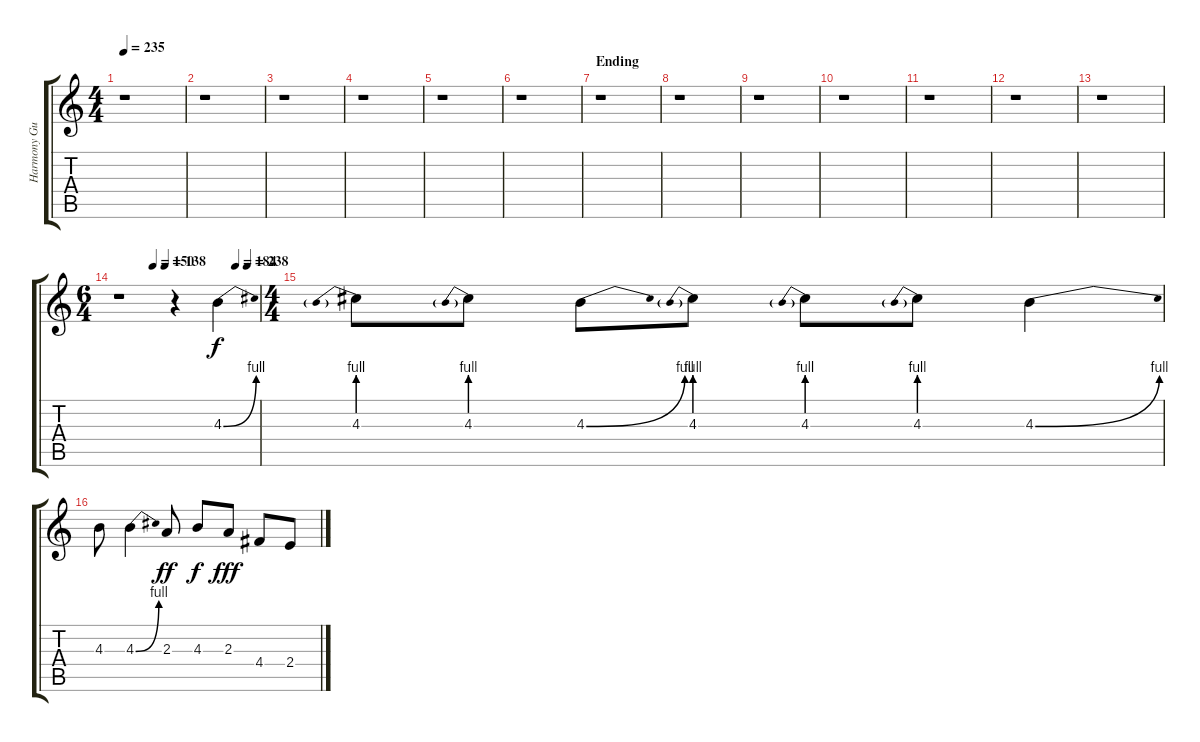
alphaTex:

\track ("Harmony Guitar" "Harmony Gu") {instrument overdrivenguitar}
\staff {score tabs}
\tuning (E4 B3 G3 D3 A2 E2) {hide}
\ts (4 4)
\tempo 235
\clef g2
\ks c
r.1{dy ff} |
r.1 |
r.1 |
r.1 |
r.1 |
r.1 |
\section ("" "Ending")
r.1 |
r.1 |
r.1 |
r.1 |
r.1 |
r.1 |
r.1 |
\ts (6 4)
\tempo (150 0.25)
\tempo (138 0.3333333333333333)
\tempo (184 0.8333333333333334)
\tempo (238 0.9166666666666666)
r.1 r.4 4.3{be (bend 0 0 60 4)}.4{dy f} |
\ts (4 4)
4.3{be (prebend 0 4 60 4)}.8 4.3{be (prebend 0 4 60 4)}.8 4.3{be (bend 0 0 60 4)}.8 4.3{be (prebend 0 4 60 4)}.8 4.3{be (prebend 0 4 60 4)}.8 4.3{be (prebend 0 4 60 4)}.8 4.3{be (bend 0 0 60 4)}.4 |
4.3.8 4.3{be (bend 0 0 60 4)}.4 2.3.8{dy ff} 4.3.8{dy f} 2.3.8{dy fff} 4.4.8 2.4.8
